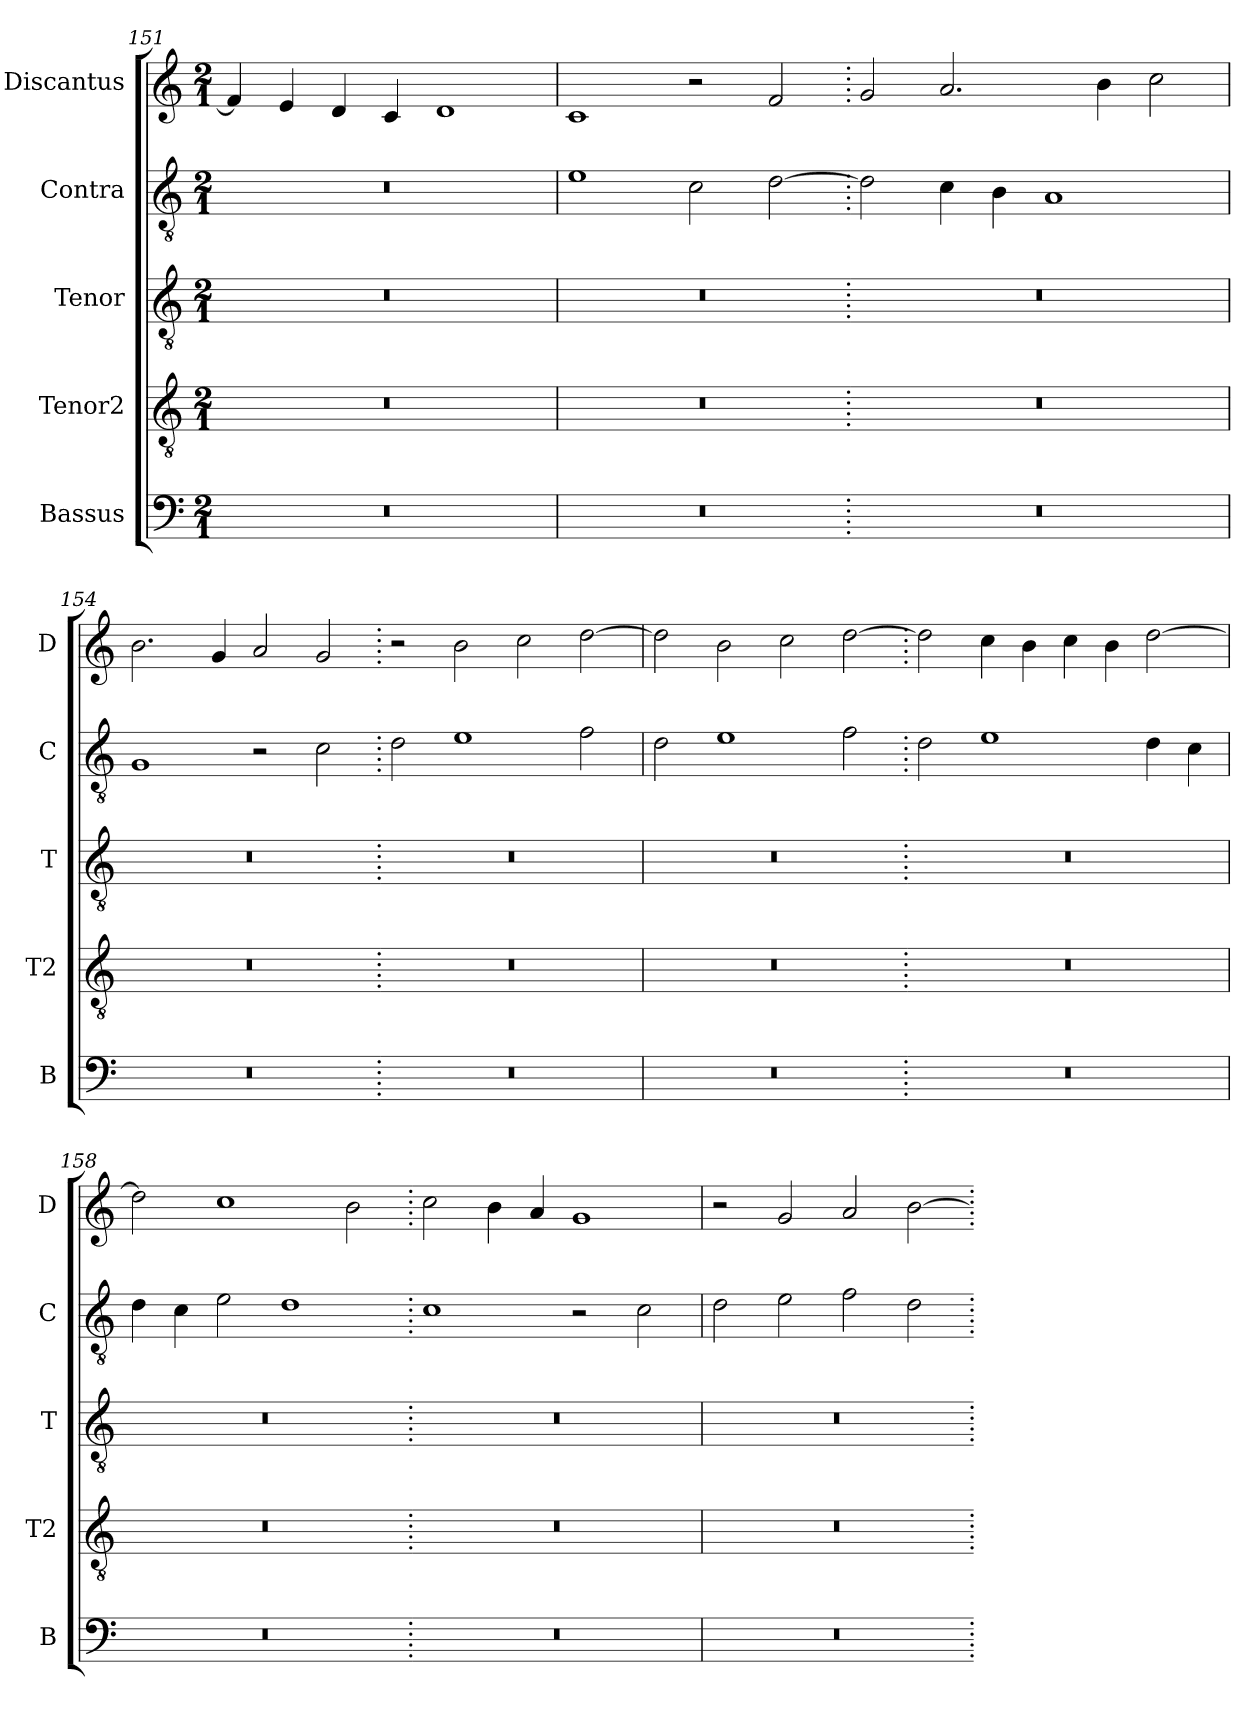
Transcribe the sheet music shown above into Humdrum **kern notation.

**kern	**kern	**kern	**kern	**kern
*part5	*part4	*part3	*part2	*part1
*staff5	*staff4	*staff3	*staff2	*staff1
*I"Bassus	*I"Tenor2	*I"Tenor	*I"Contra	*I"Discantus
*I'B	*I'T2	*I'T	*I'C	*I'D
*clefF4	*clefGv2	*clefGv2	*clefGv2	*clefG2
*k[]	*k[]	*k[]	*k[]	*k[]
*M2/1	*M2/1	*M2/1	*M2/1	*M2/1
=151	=151	=151	=151	=151
0r	0r	0r	0r	4f/]
.	.	.	.	4e/
.	.	.	.	4d/
.	.	.	.	4c/
.	.	.	.	1d
=152	=152	=152	=152	=152
0r	0r	0r	1e	1c
.	.	.	2c\	2r
.	.	.	[2d\	2f/
=153.	=153.	=153.	=153.	=153.
0r	0r	0r	2d\]	2g/
.	.	.	4c\	2.a/
.	.	.	4B\	.
.	.	.	1A	.
.	.	.	.	4b\
.	.	.	.	2cc\
=154	=154	=154	=154	=154
0r	0r	0r	1G	2.b\
.	.	.	.	4g/
.	.	.	2r	2a/
.	.	.	2c\	2g/
=155.	=155.	=155.	=155.	=155.
0r	0r	0r	2d\	2r
.	.	.	1e	2b\
.	.	.	.	2cc\
.	.	.	2f\	[2dd\
=156	=156	=156	=156	=156
0r	0r	0r	2d\	2dd\]
.	.	.	1e	2b\
.	.	.	.	2cc\
.	.	.	2f\	[2dd\
=157.	=157.	=157.	=157.	=157.
0r	0r	0r	2d\	2dd\]
.	.	.	1e	4cc\
.	.	.	.	4b\
.	.	.	.	4cc\
.	.	.	.	4b\
.	.	.	4d\	[2dd\
.	.	.	4c\	.
=158	=158	=158	=158	=158
0r	0r	0r	4d\	2dd\]
.	.	.	4c\	.
.	.	.	2e\	1cc
.	.	.	1d	.
.	.	.	.	2b\
=159.	=159.	=159.	=159.	=159.
0r	0r	0r	1c	2cc\
.	.	.	.	4b\
.	.	.	.	4a/
.	.	.	2r	1g
.	.	.	2c\	.
=160	=160	=160	=160	=160
0r	0r	0r	2d\	2r
.	.	.	2e\	2g/
.	.	.	2f\	2a/
.	.	.	2d\	[2b\
=.	=.	=.	=.	=.
*-	*-	*-	*-	*-
